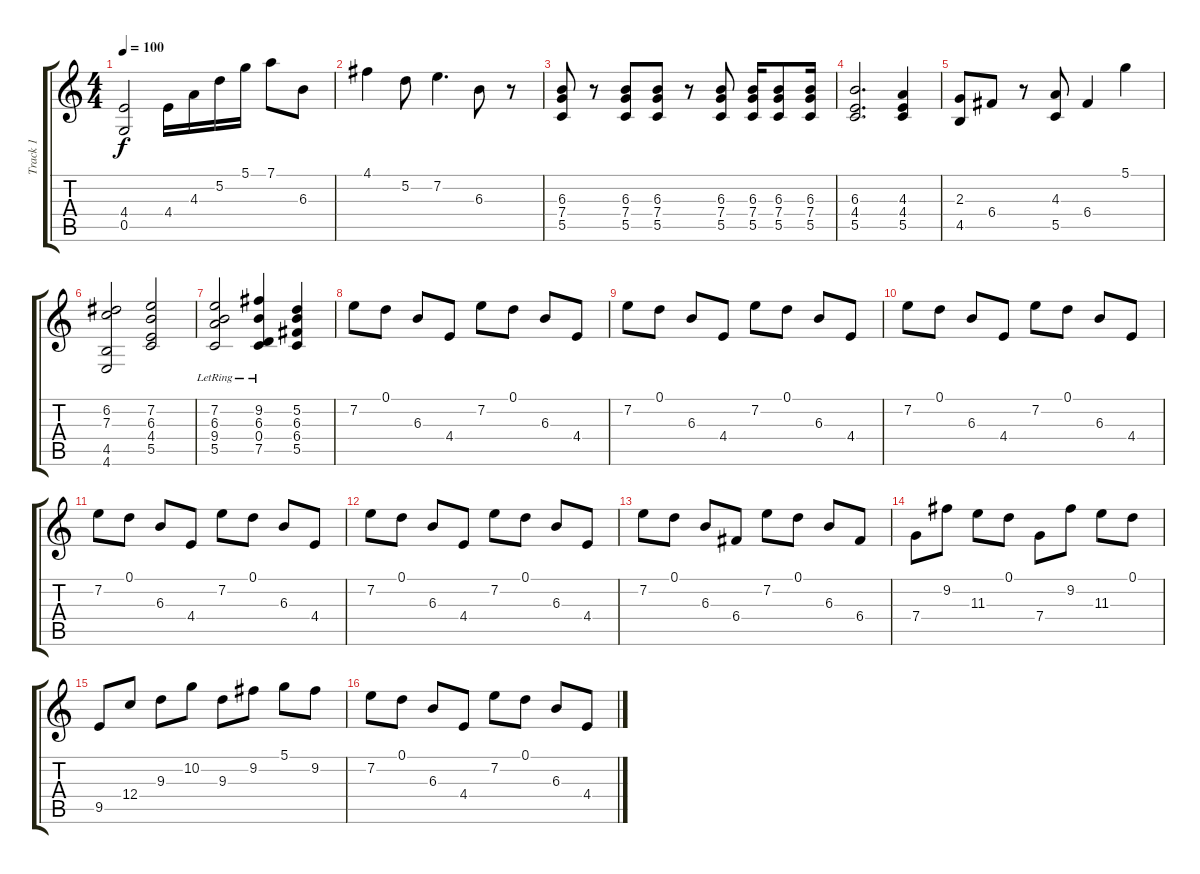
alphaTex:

\track ("Track 1" "Track 1") {instrument electricguitarjazz}
\staff {score tabs}
\tuning (D4 A3 F3 C3 G2 C2) {hide}
\ts (4 4)
\tempo 100
\clef g2
\ks c
(4.4 0.5).2{dy f} 4.4.16 4.3.16 5.2.16 5.1.16 7.1.8 6.3.8 |
4.1.4 5.2.8 7.2.4{d} 6.3.8 r.8 |
(6.3 7.4 5.5).8 r.8 (6.3 7.4 5.5).8 (6.3 7.4 5.5).8 r.8 (6.3 7.4 5.5).8 (6.3 7.4 5.5).16 (6.3 7.4 5.5).8 (6.3 7.4 5.5).16 |
(6.3 4.4 5.5).2{d} (4.3 4.4 5.5).4 |
(2.3 4.5).8 6.4.8 r.8 (4.3 5.5).8 6.4.4 5.1.4 |
(6.2 7.3 4.5 4.6).2 (7.2 6.3 4.4 5.5).2 |
(7.2{lr} 6.3{lr} 9.4{lr} 5.5{lr}).2 (9.2{lr} 6.3{lr} 0.4{lr} 7.5{lr}).4 (5.2 6.3 6.4 5.5).4 |
7.2.8 0.1.8 6.3.8 4.4.8 7.2.8 0.1.8 6.3.8 4.4.8 |
7.2.8 0.1.8 6.3.8 4.4.8 7.2.8 0.1.8 6.3.8 4.4.8 |
7.2.8 0.1.8 6.3.8 4.4.8 7.2.8 0.1.8 6.3.8 4.4.8 |
7.2.8 0.1.8 6.3.8 4.4.8 7.2.8 0.1.8 6.3.8 4.4.8 |
7.2.8 0.1.8 6.3.8 4.4.8 7.2.8 0.1.8 6.3.8 4.4.8 |
7.2.8 0.1.8 6.3.8 6.4.8 7.2.8 0.1.8 6.3.8 6.4.8 |
7.4.8 9.2.8 11.3.8 0.1.8 7.4.8 9.2.8 11.3.8 0.1.8 |
9.5.8 12.4.8 9.3.8 10.2.8 9.3.8 9.2.8 5.1.8 9.2.8 |
7.2.8 0.1.8 6.3.8 4.4.8 7.2.8 0.1.8 6.3.8 4.4.8
